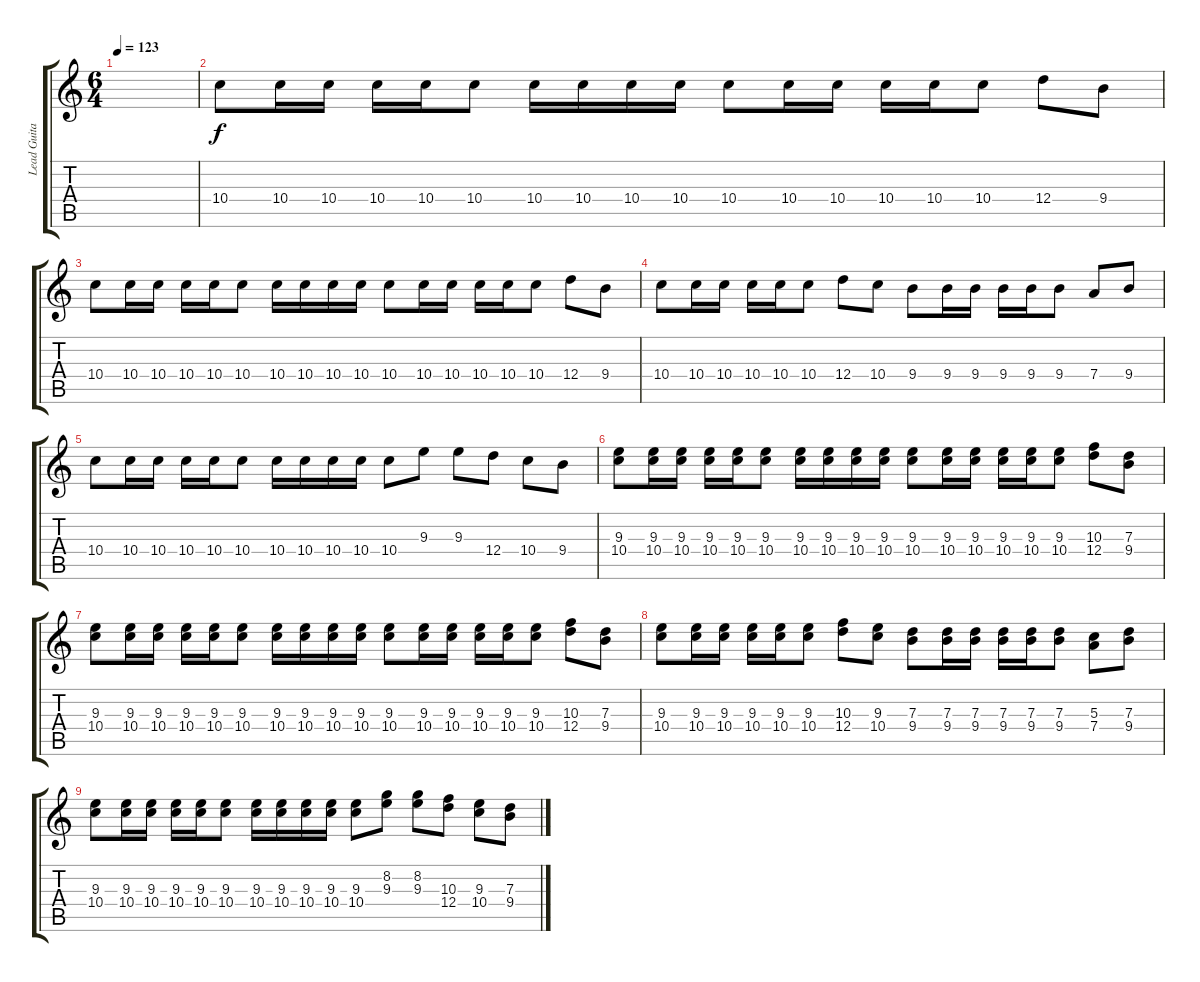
\track ("Lead Guitar" "Lead Guita") {instrument distortionguitar}
\staff {score tabs}
\tuning (E4 B3 G3 D3 A2 E2) {hide}
\ts (6 4)
\tempo 123
\clef g2
\ks c
|
10.4.8 10.4.16 10.4.16 10.4.16 10.4.16 10.4.8 10.4.16 10.4.16 10.4.16 10.4.16 10.4.8 10.4.16 10.4.16 10.4.16 10.4.16 10.4.8 12.4.8 9.4.8 |
10.4.8 10.4.16 10.4.16 10.4.16 10.4.16 10.4.8 10.4.16 10.4.16 10.4.16 10.4.16 10.4.8 10.4.16 10.4.16 10.4.16 10.4.16 10.4.8 12.4.8 9.4.8 |
10.4.8 10.4.16 10.4.16 10.4.16 10.4.16 10.4.8 12.4.8 10.4.8 9.4.8 9.4.16 9.4.16 9.4.16 9.4.16 9.4.8 7.4.8 9.4.8 |
10.4.8 10.4.16 10.4.16 10.4.16 10.4.16 10.4.8 10.4.16 10.4.16 10.4.16 10.4.16 10.4.8 9.3.8 9.3.8 12.4.8 10.4.8 9.4.8 |
(9.3 10.4).8 (9.3 10.4).16 (9.3 10.4).16 (9.3 10.4).16 (9.3 10.4).16 (9.3 10.4).8 (9.3 10.4).16 (9.3 10.4).16 (9.3 10.4).16 (9.3 10.4).16 (9.3 10.4).8 (9.3 10.4).16 (9.3 10.4).16 (9.3 10.4).16 (9.3 10.4).16 (9.3 10.4).8 (10.3 12.4).8 (7.3 9.4).8 |
(9.3 10.4).8 (9.3 10.4).16 (9.3 10.4).16 (9.3 10.4).16 (9.3 10.4).16 (9.3 10.4).8 (9.3 10.4).16 (9.3 10.4).16 (9.3 10.4).16 (9.3 10.4).16 (9.3 10.4).8 (9.3 10.4).16 (9.3 10.4).16 (9.3 10.4).16 (9.3 10.4).16 (9.3 10.4).8 (10.3 12.4).8 (7.3 9.4).8 |
(9.3 10.4).8 (9.3 10.4).16 (9.3 10.4).16 (9.3 10.4).16 (9.3 10.4).16 (9.3 10.4).8 (10.3 12.4).8 (9.3 10.4).8 (7.3 9.4).8 (7.3 9.4).16 (7.3 9.4).16 (7.3 9.4).16 (7.3 9.4).16 (7.3 9.4).8 (5.3 7.4).8 (7.3 9.4).8 |
(9.3 10.4).8 (9.3 10.4).16 (9.3 10.4).16 (9.3 10.4).16 (9.3 10.4).16 (9.3 10.4).8 (9.3 10.4).16 (9.3 10.4).16 (9.3 10.4).16 (9.3 10.4).16 (9.3 10.4).8 (8.2 9.3).8 (8.2 9.3).8 (10.3 12.4).8 (9.3 10.4).8 (7.3 9.4).8
